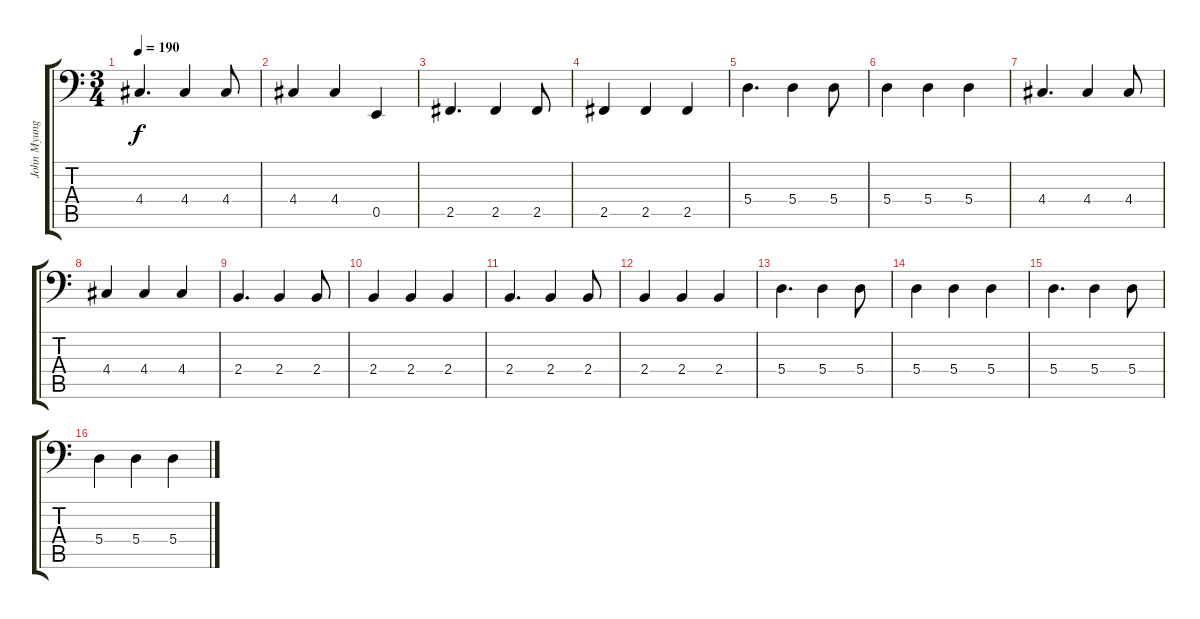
\track ("John Myung - Bass" "John Myung") {instrument electricbassfinger}
\staff {score tabs}
\tuning (C3 G2 D2 A1 E1 B0) {hide}
\ts (3 4)
\tempo 190
\clef f4
\ks c
4.4.4{d dy f} 4.4.4 4.4.8 |
4.4.4 4.4.4 0.5.4 |
2.5.4{d} 2.5.4 2.5.8 |
2.5.4 2.5.4 2.5.4 |
5.4.4{d} 5.4.4 5.4.8 |
5.4.4 5.4.4 5.4.4 |
4.4.4{d} 4.4.4 4.4.8 |
4.4.4 4.4.4 4.4.4 |
2.4.4{d} 2.4.4 2.4.8 |
2.4.4 2.4.4 2.4.4 |
2.4.4{d} 2.4.4 2.4.8 |
2.4.4 2.4.4 2.4.4 |
5.4.4{d} 5.4.4 5.4.8 |
5.4.4 5.4.4 5.4.4 |
5.4.4{d} 5.4.4 5.4.8 |
5.4.4 5.4.4 5.4.4
